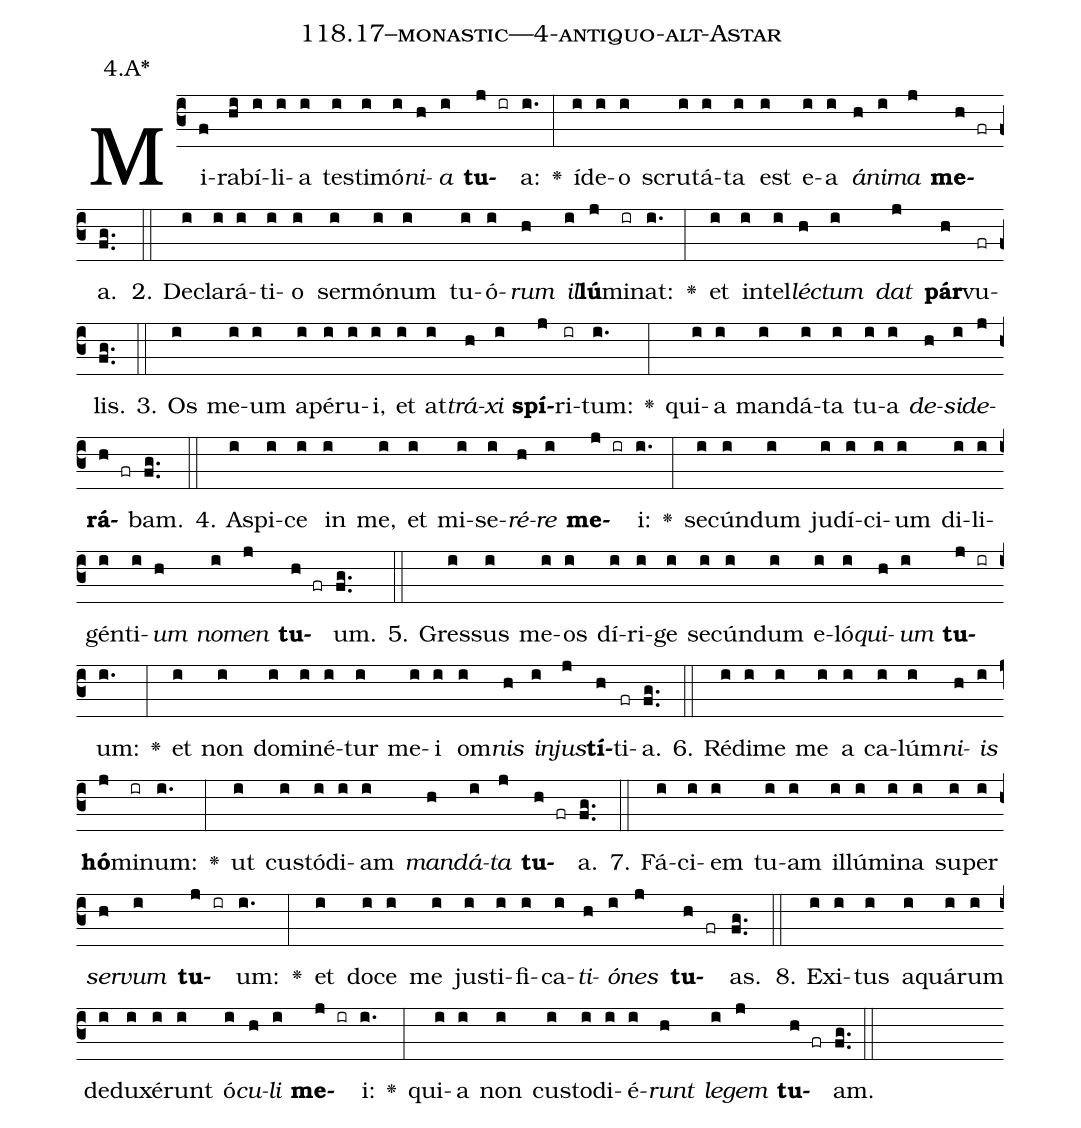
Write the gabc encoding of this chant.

name: 118.17--monastic---4-antiquo-alt-Astar;
annotation: 4.A*;
%%
(c3)Mi(f)ra(hi)bí(i)li(i)a(i) tes(i)ti(i)mó(i)<i>ni</i>(h)<i>a</i>(i) <b>tu</b>(j ir)a:(i.) <v>\greheightstar</v>(:) íd(i)e(i)o(i) scru(i)tá(i)ta(i) est(i) e(i)a(i) <i>á</i>(h)<i>ni</i>(i)<i>ma</i>(j) <b>me</b>(h fr)a.(fg..) (::)
2. De(i)cla(i)rá(i)ti(i)o(i) ser(i)mó(i)num(i) tu(i)ó(i)<i>rum</i>(h) <i>il</i>(i)<b>lú</b>(j)mi(ir)nat:(i.) <v>\greheightstar</v>(:) et(i) in(i)tel(i)<i>léc</i>(h)<i>tum</i>(i) <i>dat</i>(j) <b>pár</b>(h)vu(fr)lis.(fg..) (::)
3. Os(i) me(i)um(i) a(i)pé(i)ru(i)i,(i) et(i) at(i)<i>trá</i>(h)<i>xi</i>(i) <b>spí</b>(j)ri(ir)tum:(i.) <v>\greheightstar</v>(:) qui(i)a(i) man(i)dá(i)ta(i) tu(i)a(i) <i>de</i>(h)<i>si</i>(i)<i>de</i>(j)<b>rá</b>(h fr)bam.(fg..) (::)
4. A(i)spi(i)ce(i) in(i) me,(i) et(i) mi(i)se(i)<i>ré</i>(h)<i>re</i>(i) <b>me</b>(j ir)i:(i.) <v>\greheightstar</v>(:) se(i)cún(i)dum(i) ju(i)dí(i)ci(i)um(i) di(i)li(i)gén(i)ti(i)<i>um</i>(h) <i>no</i>(i)<i>men</i>(j) <b>tu</b>(h fr)um.(fg..) (::)
5. Gres(i)sus(i) me(i)os(i) dí(i)ri(i)ge(i) se(i)cún(i)dum(i) e(i)ló(i)<i>qui</i>(h)<i>um</i>(i) <b>tu</b>(j ir)um:(i.) <v>\greheightstar</v>(:) et(i) non(i) do(i)mi(i)né(i)tur(i) me(i)i(i) om(i)<i>nis</i>(h) <i>in</i>(i)<i>jus</i>(j)<b>tí</b>(h)ti(fr)a.(fg..) (::)
6. Réd(i)i(i)me(i) me(i) a(i) ca(i)lúm(i)<i>ni</i>(h)<i>is</i>(i) <b>hó</b>(j)mi(ir)num:(i.) <v>\greheightstar</v>(:) ut(i) cus(i)tó(i)di(i)am(i) <i>man</i>(h)<i>dá</i>(i)<i>ta</i>(j) <b>tu</b>(h fr)a.(fg..) (::)
7. Fá(i)ci(i)em(i) tu(i)am(i) il(i)lú(i)mi(i)na(i) su(i)per(i) <i>ser</i>(h)<i>vum</i>(i) <b>tu</b>(j ir)um:(i.) <v>\greheightstar</v>(:) et(i) do(i)ce(i) me(i) jus(i)ti(i)fi(i)ca(i)<i>ti</i>(h)<i>ó</i>(i)<i>nes</i>(j) <b>tu</b>(h fr)as.(fg..) (::)
8. Ex(i)i(i)tus(i) a(i)quá(i)rum(i) de(i)du(i)xé(i)runt(i) ó(i)<i>cu</i>(h)<i>li</i>(i) <b>me</b>(j ir)i:(i.) <v>\greheightstar</v>(:) qui(i)a(i) non(i) cus(i)to(i)di(i)é(i)<i>runt</i>(h) <i>le</i>(i)<i>gem</i>(j) <b>tu</b>(h fr)am.(fg..) (::)
